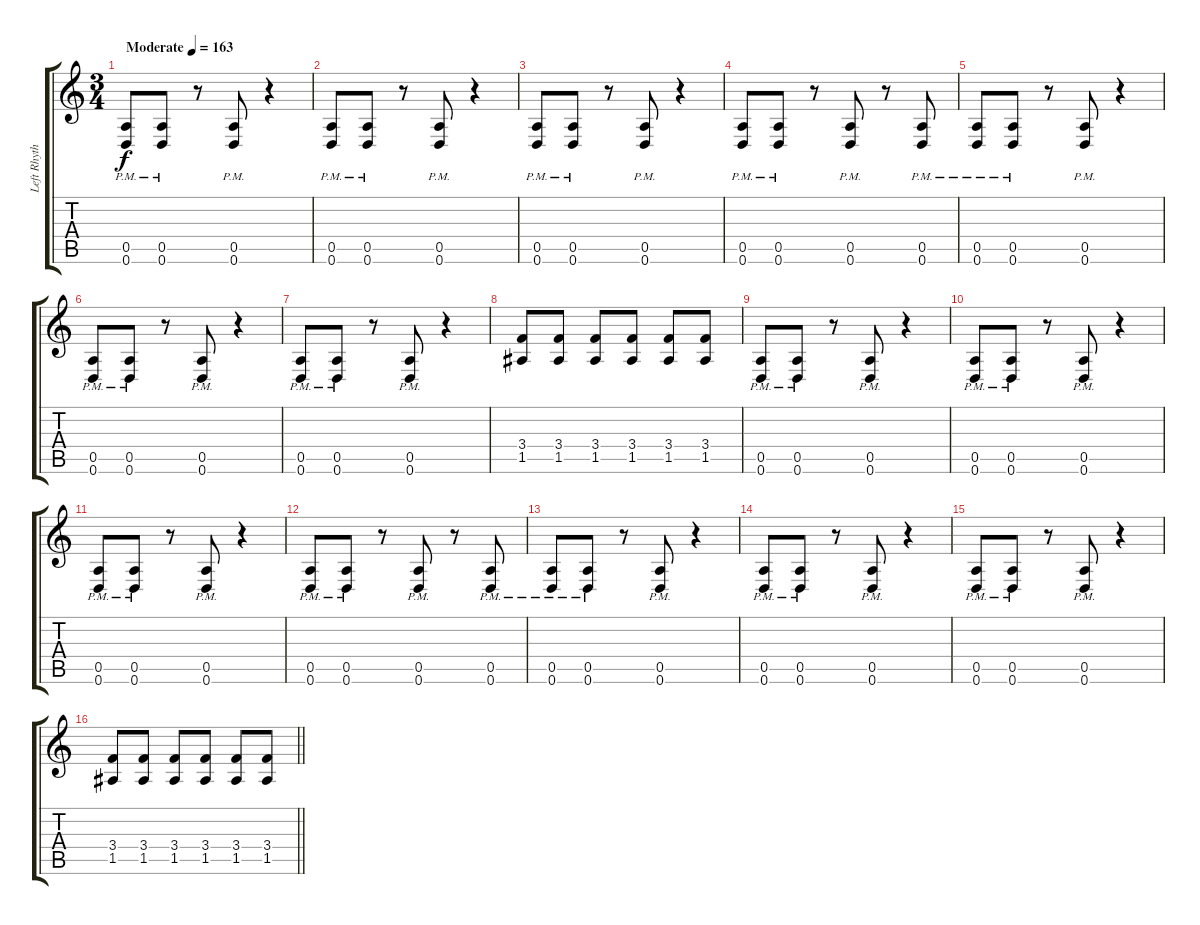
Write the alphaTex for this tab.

\track ("Left Rhythm" "Left Rhyth") {instrument distortionguitar}
\staff {score tabs}
\tuning (E4 B3 G3 D3 A2 D2) {hide}
\ts (3 4)
\section ("" "")
\tempo (163 "Moderate")
\clef g2
\ks c
(0.5{pm} 0.6{pm}).8{dy f instrument distortionguitar} (0.5{pm} 0.6{pm}).8 r.8 (0.5{pm} 0.6{pm}).8 r.4 |
(0.5{pm} 0.6{pm}).8 (0.5{pm} 0.6{pm}).8 r.8 (0.5{pm} 0.6{pm}).8 r.4 |
(0.5{pm} 0.6{pm}).8 (0.5{pm} 0.6{pm}).8 r.8 (0.5{pm} 0.6{pm}).8 r.4 |
(0.5{pm} 0.6{pm}).8 (0.5{pm} 0.6{pm}).8 r.8 (0.5{pm} 0.6{pm}).8 r.8 (0.5{pm} 0.6{pm}).8 |
(0.5{pm} 0.6{pm}).8 (0.5{pm} 0.6{pm}).8 r.8 (0.5{pm} 0.6{pm}).8 r.4 |
(0.5{pm} 0.6{pm}).8 (0.5{pm} 0.6{pm}).8 r.8 (0.5{pm} 0.6{pm}).8 r.4 |
(0.5{pm} 0.6{pm}).8 (0.5{pm} 0.6{pm}).8 r.8 (0.5{pm} 0.6{pm}).8 r.4 |
(3.4 1.5).8 (3.4 1.5).8 (3.4 1.5).8 (3.4 1.5).8 (3.4 1.5).8 (3.4 1.5).8 |
(0.5{pm} 0.6{pm}).8 (0.5{pm} 0.6{pm}).8 r.8 (0.5{pm} 0.6{pm}).8 r.4 |
(0.5{pm} 0.6{pm}).8 (0.5{pm} 0.6{pm}).8 r.8 (0.5{pm} 0.6{pm}).8 r.4 |
(0.5{pm} 0.6{pm}).8 (0.5{pm} 0.6{pm}).8 r.8 (0.5{pm} 0.6{pm}).8 r.4 |
(0.5{pm} 0.6{pm}).8 (0.5{pm} 0.6{pm}).8 r.8 (0.5{pm} 0.6{pm}).8 r.8 (0.5{pm} 0.6{pm}).8 |
(0.5{pm} 0.6{pm}).8 (0.5{pm} 0.6{pm}).8 r.8 (0.5{pm} 0.6{pm}).8 r.4 |
(0.5{pm} 0.6{pm}).8 (0.5{pm} 0.6{pm}).8 r.8 (0.5{pm} 0.6{pm}).8 r.4 |
(0.5{pm} 0.6{pm}).8 (0.5{pm} 0.6{pm}).8 r.8 (0.5{pm} 0.6{pm}).8 r.4 |
\barLineRight lightlight
(3.4 1.5).8 (3.4 1.5).8 (3.4 1.5).8 (3.4 1.5).8 (3.4 1.5).8 (3.4 1.5).8
